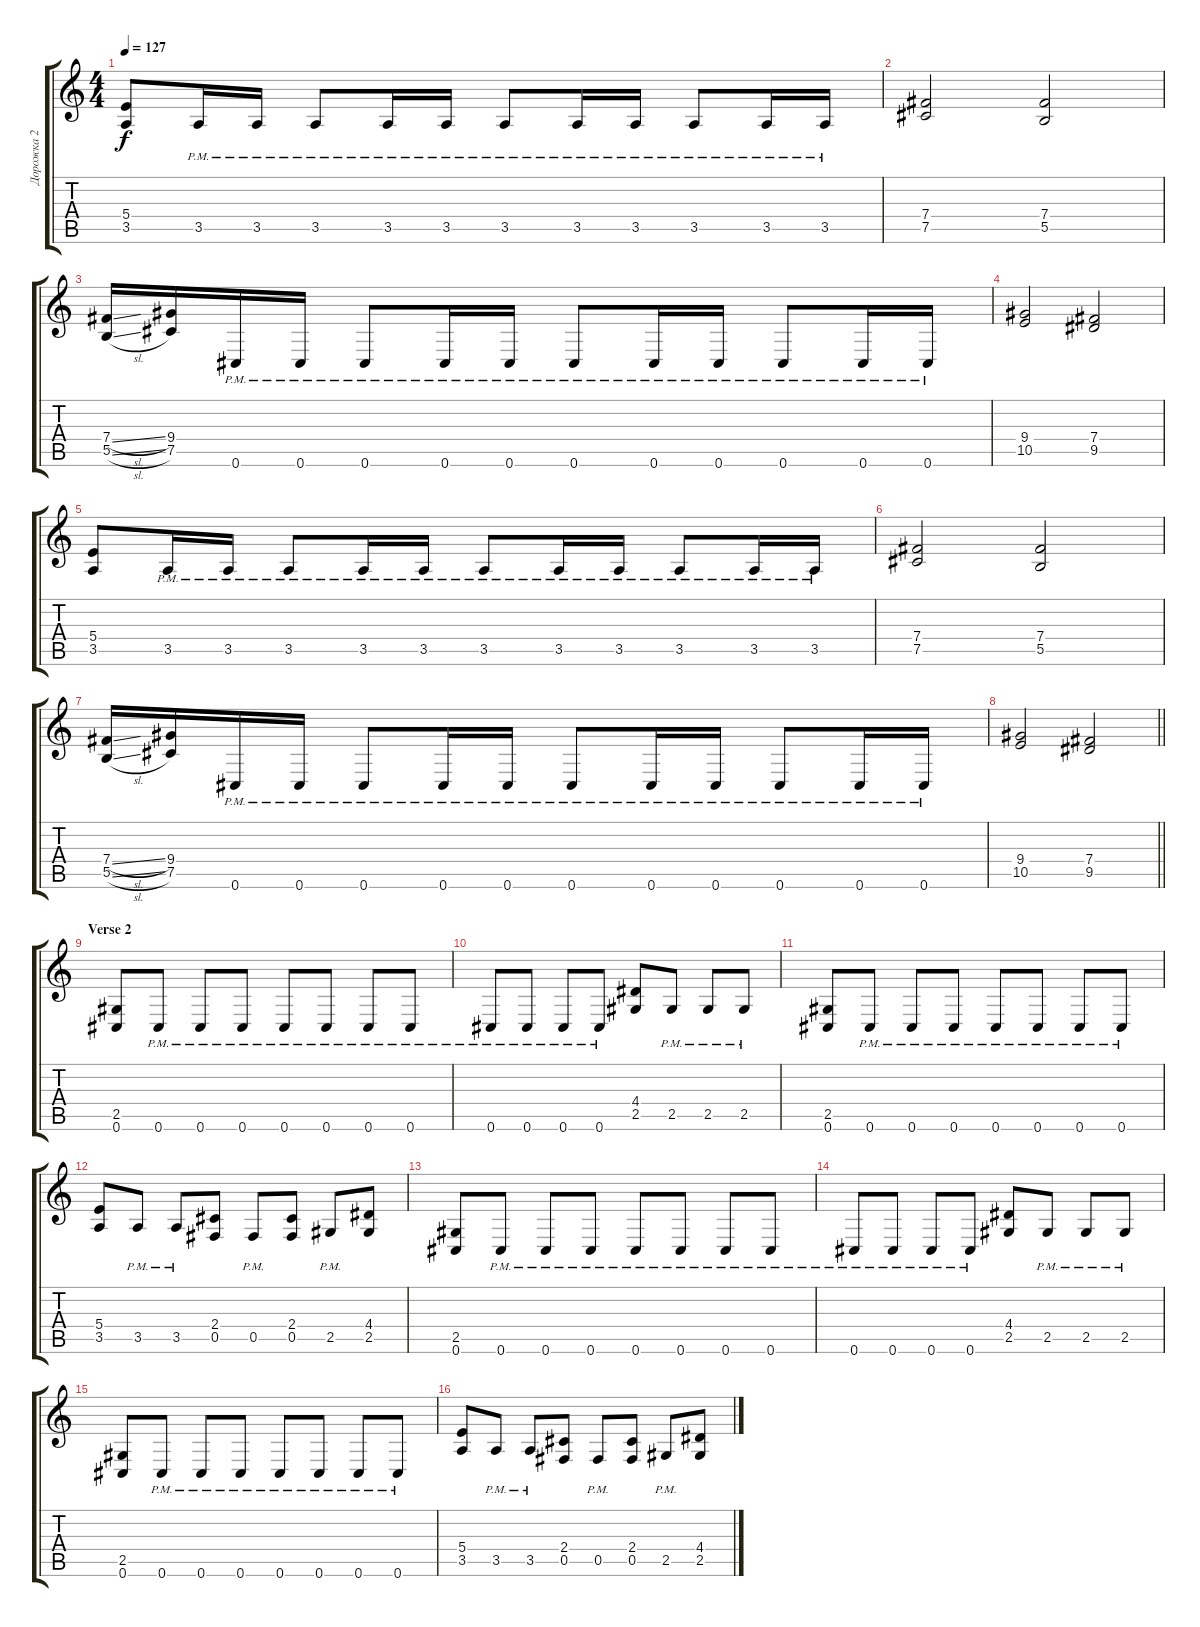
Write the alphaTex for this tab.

\track ("Дорожка 2" "Дорожка 2") {instrument distortionguitar}
\staff {score tabs}
\tuning (Db4 Ab3 E3 B2 Gb2 Db2) {hide}
\ts (4 4)
\tempo 127
\clef g2
\ks c
(5.4 3.5).8{dy f} 3.5{pm}.16 3.5{pm}.16 3.5{pm}.8 3.5{pm}.16 3.5{pm}.16 3.5{pm}.8 3.5{pm}.16 3.5{pm}.16 3.5{pm}.8 3.5{pm}.16 3.5{pm}.16 |
(7.4 7.5).2 (7.4 5.5).2 |
(7.4{sl} 5.5{sl}).16 (9.4 7.5).16 0.6{pm}.16 0.6{pm}.16 0.6{pm}.8 0.6{pm}.16 0.6{pm}.16 0.6{pm}.8 0.6{pm}.16 0.6{pm}.16 0.6{pm}.8 0.6{pm}.16 0.6{pm}.16 |
(9.4 10.5).2 (7.4 9.5).2 |
(5.4 3.5).8 3.5{pm}.16 3.5{pm}.16 3.5{pm}.8 3.5{pm}.16 3.5{pm}.16 3.5{pm}.8 3.5{pm}.16 3.5{pm}.16 3.5{pm}.8 3.5{pm}.16 3.5{pm}.16 |
(7.4 7.5).2 (7.4 5.5).2 |
(7.4{sl} 5.5{sl}).16 (9.4 7.5).16 0.6{pm}.16 0.6{pm}.16 0.6{pm}.8 0.6{pm}.16 0.6{pm}.16 0.6{pm}.8 0.6{pm}.16 0.6{pm}.16 0.6{pm}.8 0.6{pm}.16 0.6{pm}.16 |
\barLineRight lightlight
(9.4 10.5).2 (7.4 9.5).2 |
\section ("" "Verse 2")
(2.5 0.6).8 0.6{pm}.8 0.6{pm}.8 0.6{pm}.8 0.6{pm}.8 0.6{pm}.8 0.6{pm}.8 0.6{pm}.8 |
0.6{pm}.8 0.6{pm}.8 0.6{pm}.8 0.6{pm}.8 (4.4 2.5).8 2.5{pm}.8 2.5{pm}.8 2.5{pm}.8 |
(2.5 0.6).8 0.6{pm}.8 0.6{pm}.8 0.6{pm}.8 0.6{pm}.8 0.6{pm}.8 0.6{pm}.8 0.6{pm}.8 |
(5.4 3.5).8 3.5{pm}.8 3.5{pm}.8 (2.4 0.5).8 0.5{pm}.8 (2.4 0.5).8 2.5{pm}.8 (4.4 2.5).8 |
(2.5 0.6).8 0.6{pm}.8 0.6{pm}.8 0.6{pm}.8 0.6{pm}.8 0.6{pm}.8 0.6{pm}.8 0.6{pm}.8 |
0.6{pm}.8 0.6{pm}.8 0.6{pm}.8 0.6{pm}.8 (4.4 2.5).8 2.5{pm}.8 2.5{pm}.8 2.5{pm}.8 |
(2.5 0.6).8 0.6{pm}.8 0.6{pm}.8 0.6{pm}.8 0.6{pm}.8 0.6{pm}.8 0.6{pm}.8 0.6{pm}.8 |
(5.4 3.5).8 3.5{pm}.8 3.5{pm}.8 (2.4 0.5).8 0.5{pm}.8 (2.4 0.5).8 2.5{pm}.8 (4.4 2.5).8
